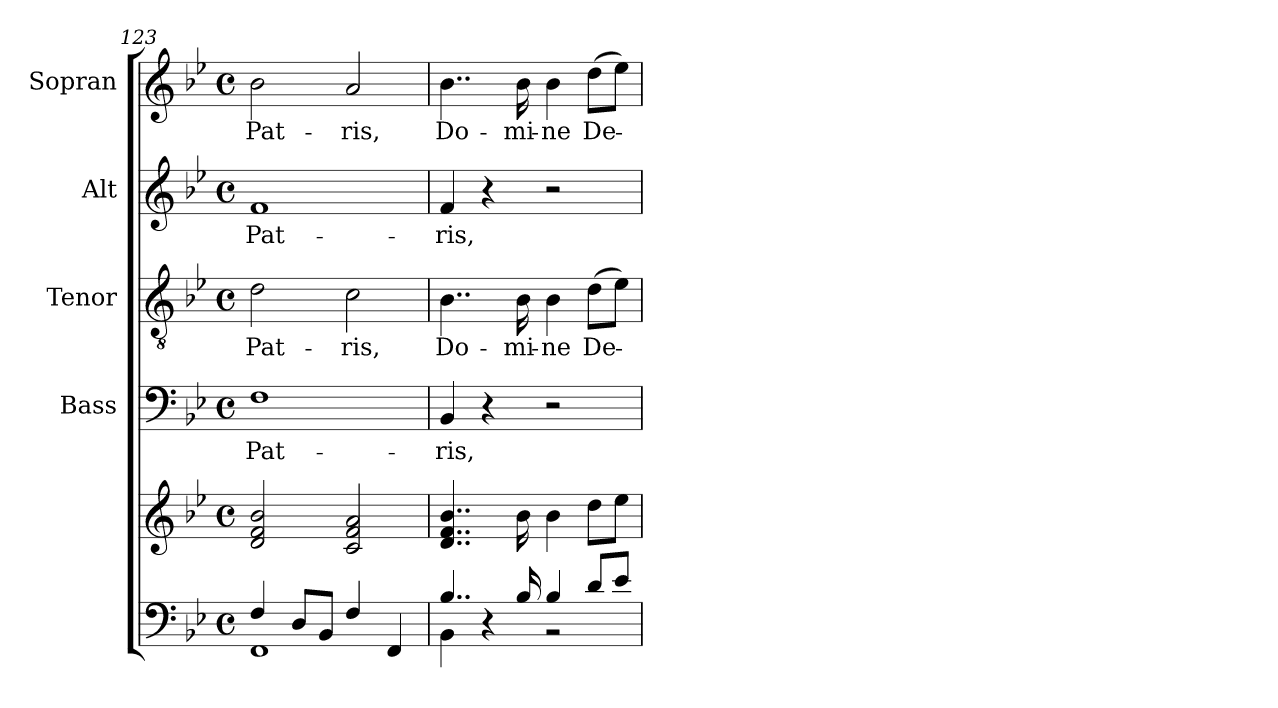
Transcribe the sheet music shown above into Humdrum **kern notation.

**kern	**kern	**kern	**text	**kern	**text	**kern	**text	**kern	**text
*part5	*part5	*part4	*part4	*part3	*part3	*part2	*part2	*part1	*part1
*staff6	*staff5	*staff4	*staff4	*staff3	*staff3	*staff2	*staff2	*staff1	*staff1
*	*	*I"Bass	*	*I"Tenor	*	*I"Alt	*	*I"Sopran	*
*	*	*I'B.	*	*I'T.	*	*I'A.	*	*I'S.	*
*clefF4	*clefG2	*clefF4	*	*clefGv2	*	*clefG2	*	*clefG2	*
*k[b-e-]	*k[b-e-]	*k[b-e-]	*	*k[b-e-]	*	*k[b-e-]	*	*k[b-e-]	*
*B-:	*B-:	*B-:	*	*B-:	*	*B-:	*	*B-:	*
*M4/4	*M4/4	*M4/4	*	*M4/4	*	*M4/4	*	*M4/4	*
*met(c)	*met(c)	*met(c)	*	*met(c)	*	*met(c)	*	*met(c)	*
=123	=123	=123	=123	=123	=123	=123	=123	=123	=123
*^	*	*	*	*	*	*	*	*	*
!	!	!	!	!LO:LY:b	!	!LO:LY:b	!	!LO:LY:b	!	!LO:LY:b
4F/	1FF	2d/ 2f/ 2b-/	1F	Pat-	2d\	Pat-	1f	Pat-	2b-\	Pat-
8D/L	.	.	.	.	.	.	.	.	.	.
8BB-/J	.	.	.	.	.	.	.	.	.	.
!	!	!	!	!	!	!LO:LY:b	!	!	!	!LO:LY:b
4F/	.	2c/ 2f/ 2a/	.	.	2c\	-ris,	.	.	2a/	-ris,
4FF/	.	.	.	.	.	.	.	.	.	.
!!LO:LB:g=z
=124	=124	=124	=124	=124	=124	=124	=124	=124	=124	=124
!	!	!	!	!LO:LY:b	!	!LO:LY:b	!	!LO:LY:b	!	!LO:LY:b
4..B-/	4BB-\	4..d/ 4..f/ 4..b-/	4BB-/	-ris,	4..B-\	Do-	4f/	-ris,	4..b-\	Do-
.	4rC	.	4r	.	.	.	4r	.	.	.
!	!	!	!	!	!	!LO:LY:b	!	!	!	!LO:LY:b
16B-/	.	16b-\	.	.	16B-\	-mi-	.	.	16b-\	-mi-
!	!	!	!	!	!	!LO:LY:b	!	!	!	!LO:LY:b
4B-/	2rBB	4b-\	2r	.	4B-\	-ne	2r	.	4b-\	-ne
!	!	!	!	!	!	!LO:LY:b	!	!	!	!LO:LY:b
8d/L	.	8dd\L	.	.	(>8d\L	De-	.	.	(>8dd\L	De-
8e-/J	.	8ee-\J	.	.	8e-\J)	.	.	.	8ee-\J)	.
*v	*v	*	*	*	*	*	*	*	*	*
=	=	=	=	=	=	=	=	=	=
*-	*-	*-	*-	*-	*-	*-	*-	*-	*-
